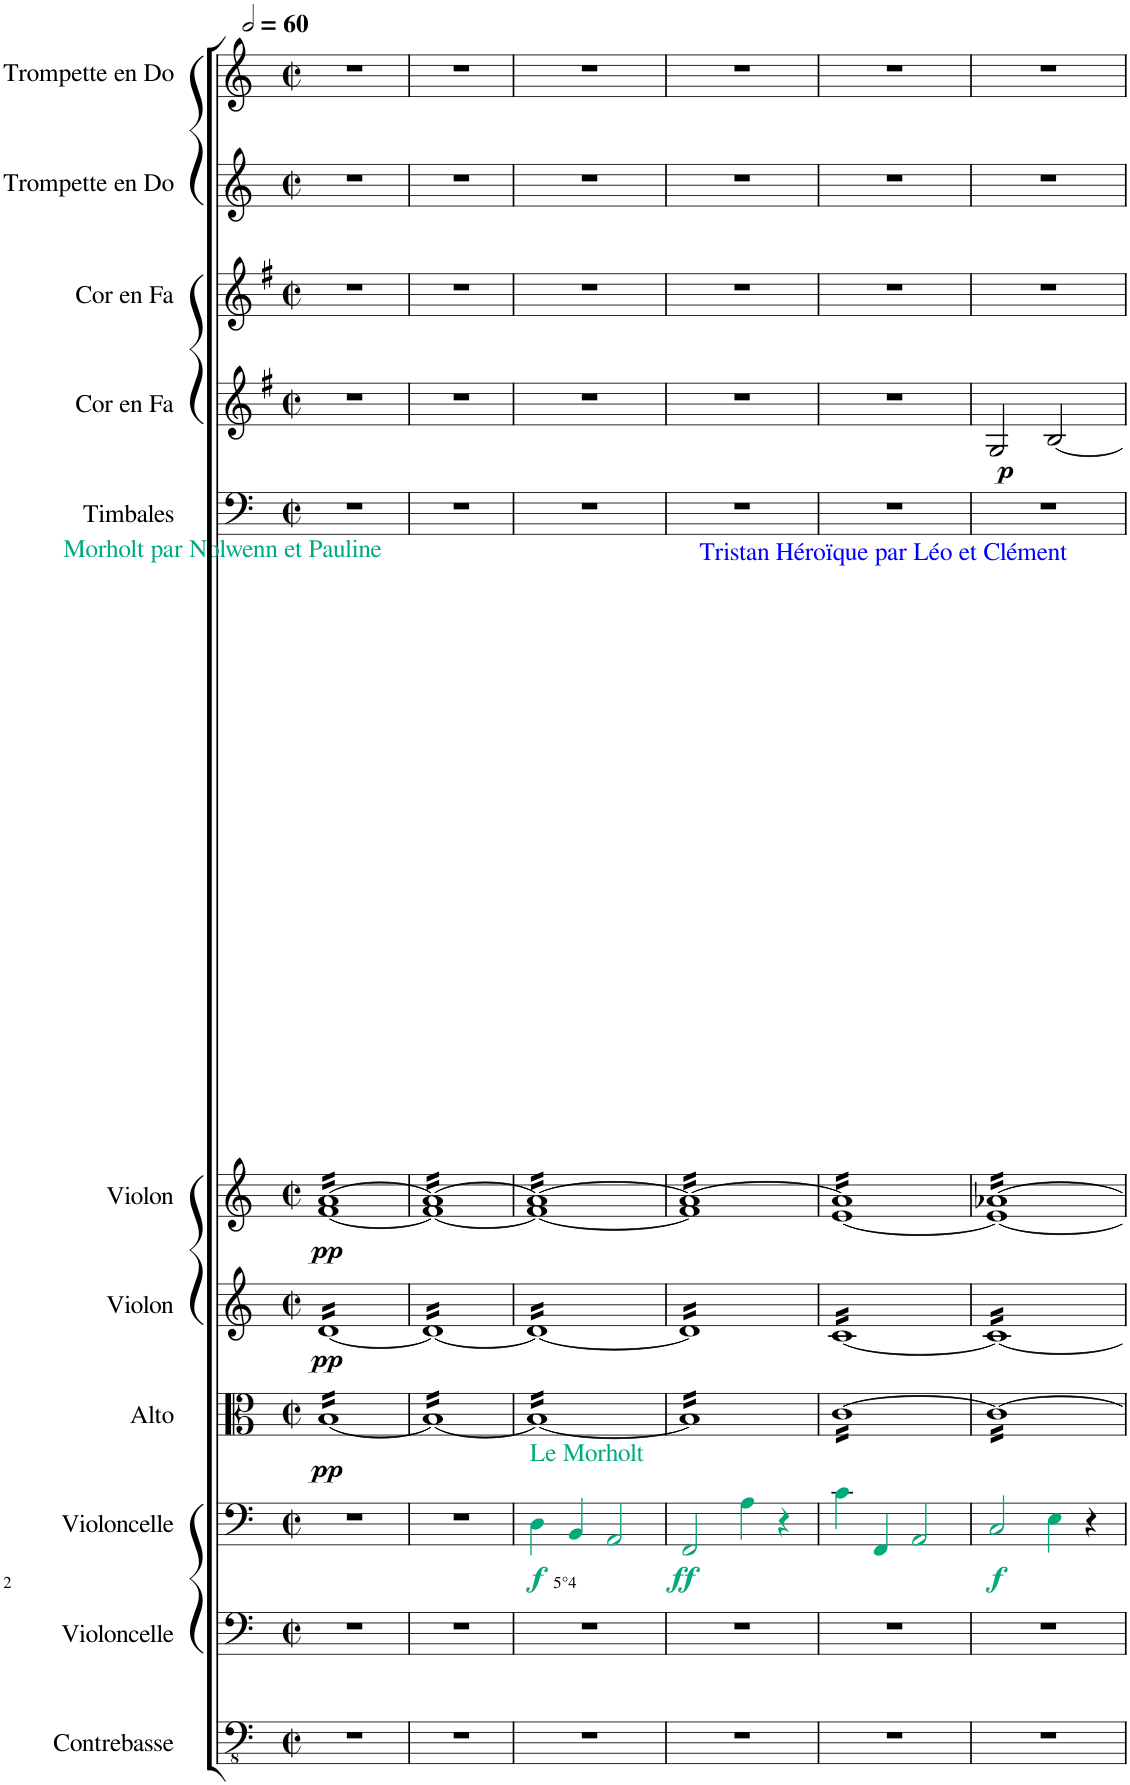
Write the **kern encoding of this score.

**kern	**kern	**kern	**dynam	**kern	**dynam	**kern	**dynam	**kern	**dynam	**kern	**kern	**dynam	**kern	**kern	**kern
*part11	*part10	*part9	*part9	*part8	*part8	*part7	*part7	*part6	*part6	*part5	*part4	*part4	*part3	*part2	*part1
*staff11	*staff10	*staff9	*staff9	*staff8	*staff8	*staff7	*staff7	*staff6	*staff6	*staff5	*staff4	*staff4	*staff3	*staff2	*staff1
*I"Contrebasse	*I"Violoncelle	*I"Violoncelle	*	*I"Alto	*	*I"Violon	*	*I"Violon	*	*I"Timbales	*I"Cor en Fa	*	*I"Cor en Fa	*I"Trompette en Do	*I"Trompette en Do
*I'Cb.	*I'Vlc.	*I'Vlc.	*	*I'Alt.	*	*I'Vln.	*	*I'Vln.	*	*I'Timb.	*I'Cor Fa	*	*I'Cor Fa	*I'Tromp. Do	*I'Tromp. Do
*clefFv4	*clefF4	*clefF4	*	*clefC3	*	*clefG2	*	*clefG2	*	*clefF4	*clefG2	*	*clefG2	*clefG2	*clefG2
*	*	*	*	*	*	*	*	*	*	*	*Trd4c7	*	*Trd4c7	*Trd1c2	*Trd1c2
*k[]	*k[]	*k[]	*	*k[]	*	*k[]	*	*k[]	*	*k[]	*k[f#]	*	*k[f#]	*k[]	*k[]
*M2/2	*M2/2	*M2/2	*	*M2/2	*	*M2/2	*	*M2/2	*	*M2/2	*M2/2	*	*M2/2	*M2/2	*M2/2
*met(c|)	*met(c|)	*met(c|)	*	*met(c|)	*	*met(c|)	*	*met(c|)	*	*met(c|)	*met(c|)	*	*met(c|)	*met(c|)	*met(c|)
*MM120	*MM120	*MM120	*	*MM120	*	*MM120	*	*MM120	*	*MM120	*MM120	*	*MM120	*MM120	*MM120
=1	=1	=1	=1	=1	=1	=1	=1	=1	=1	=1	=1	=1	=1	=1	=1
*	*	*	*	*	*	*	*	*^	*	*	*	*	*	*	*
!	!	!	!	!	!	!	!	!LO:TX:a:color=#00AA7F:t=Morholt par Nolwenn et Pauline	!	!	!	!	!	!	!	!
!	!	!	!	!	!	!	!	!LO:TX:a:color=#0000FF:t=Tristan Héroïque par Léo et Clément	!	!	!	!	!	!	!	!
!	!	!	!	!	!LO:DY:b	!	!LO:DY:b	!	!	!LO:DY:b	!	!	!	!	!	!
*	*	*	*	*tremolo	*	*	*	*	*	*	*	*	*	*	*	*
*	*	*	*	*	*	*tremolo	*	*	*	*	*	*	*	*	*	*
*	*	*	*	*	*	*	*	*tremolo	*	*	*	*	*	*	*	*
1r	1r	1r	.	[16BLL	pp	[16dLL	pp	[16aLL	[1f	pp	1r	1r	.	1r	1r	1r
.	.	.	.	16B	.	16d	.	16a	.	.	.	.	.	.	.	.
.	.	.	.	16B	.	16d	.	16a	.	.	.	.	.	.	.	.
.	.	.	.	16B	.	16d	.	16a	.	.	.	.	.	.	.	.
.	.	.	.	16B	.	16d	.	16a	.	.	.	.	.	.	.	.
.	.	.	.	16B	.	16d	.	16a	.	.	.	.	.	.	.	.
.	.	.	.	16B	.	16d	.	16a	.	.	.	.	.	.	.	.
.	.	.	.	16B	.	16d	.	16a	.	.	.	.	.	.	.	.
.	.	.	.	16B	.	16d	.	16a	.	.	.	.	.	.	.	.
.	.	.	.	16B	.	16d	.	16a	.	.	.	.	.	.	.	.
.	.	.	.	16B	.	16d	.	16a	.	.	.	.	.	.	.	.
.	.	.	.	16B	.	16d	.	16a	.	.	.	.	.	.	.	.
.	.	.	.	16B	.	16d	.	16a	.	.	.	.	.	.	.	.
.	.	.	.	16B	.	16d	.	16a	.	.	.	.	.	.	.	.
.	.	.	.	16B	.	16d	.	16a	.	.	.	.	.	.	.	.
.	.	.	.	16BJJ	.	16dJJ	.	16aJJ	.	.	.	.	.	.	.	.
=2	=2	=2	=2	=2	=2	=2	=2	=2	=2	=2	=2	=2	=2	=2	=2	=2
1r	1r	1r	.	16BLL	.	16dLL	.	16aLL	1f_	.	1r	1r	.	1r	1r	1r
.	.	.	.	16B	.	16d	.	16a	.	.	.	.	.	.	.	.
.	.	.	.	16B	.	16d	.	16a	.	.	.	.	.	.	.	.
.	.	.	.	16B	.	16d	.	16a	.	.	.	.	.	.	.	.
.	.	.	.	16B	.	16d	.	16a	.	.	.	.	.	.	.	.
.	.	.	.	16B	.	16d	.	16a	.	.	.	.	.	.	.	.
.	.	.	.	16B	.	16d	.	16a	.	.	.	.	.	.	.	.
.	.	.	.	16B	.	16d	.	16a	.	.	.	.	.	.	.	.
.	.	.	.	16B	.	16d	.	16a	.	.	.	.	.	.	.	.
.	.	.	.	16B	.	16d	.	16a	.	.	.	.	.	.	.	.
.	.	.	.	16B	.	16d	.	16a	.	.	.	.	.	.	.	.
.	.	.	.	16B	.	16d	.	16a	.	.	.	.	.	.	.	.
.	.	.	.	16B	.	16d	.	16a	.	.	.	.	.	.	.	.
.	.	.	.	16B	.	16d	.	16a	.	.	.	.	.	.	.	.
.	.	.	.	16B	.	16d	.	16a	.	.	.	.	.	.	.	.
.	.	.	.	16BJJ	.	16dJJ	.	16aJJ	.	.	.	.	.	.	.	.
=3	=3	=3	=3	=3	=3	=3	=3	=3	=3	=3	=3	=3	=3	=3	=3	=3
!	!	!LO:TX:a:color=#00AA7F:t=Le Morholt	!	!	!	!	!	!	!	!	!	!	!	!	!	!
!	!	!	!LO:DY:b	!	!	!	!	!	!	!	!	!	!	!	!	!
1r	1r	4Di\	f	16BLL	.	16dLL	.	16aLL	1f_	.	1r	1r	.	1r	1r	1r
.	.	.	.	16B	.	16d	.	16a	.	.	.	.	.	.	.	.
.	.	.	.	16B	.	16d	.	16a	.	.	.	.	.	.	.	.
.	.	.	.	16B	.	16d	.	16a	.	.	.	.	.	.	.	.
.	.	4BBi/	.	16B	.	16d	.	16a	.	.	.	.	.	.	.	.
.	.	.	.	16B	.	16d	.	16a	.	.	.	.	.	.	.	.
.	.	.	.	16B	.	16d	.	16a	.	.	.	.	.	.	.	.
.	.	.	.	16B	.	16d	.	16a	.	.	.	.	.	.	.	.
.	.	2AAi/	.	16B	.	16d	.	16a	.	.	.	.	.	.	.	.
.	.	.	.	16B	.	16d	.	16a	.	.	.	.	.	.	.	.
.	.	.	.	16B	.	16d	.	16a	.	.	.	.	.	.	.	.
.	.	.	.	16B	.	16d	.	16a	.	.	.	.	.	.	.	.
.	.	.	.	16B	.	16d	.	16a	.	.	.	.	.	.	.	.
.	.	.	.	16B	.	16d	.	16a	.	.	.	.	.	.	.	.
.	.	.	.	16B	.	16d	.	16a	.	.	.	.	.	.	.	.
.	.	.	.	16BJJ	.	16dJJ	.	16aJJ	.	.	.	.	.	.	.	.
=4	=4	=4	=4	=4	=4	=4	=4	=4	=4	=4	=4	=4	=4	=4	=4	=4
!	!	!	!LO:DY:b	!	!	!	!	!	!	!	!	!	!	!	!	!
1r	1r	2FFi/	ff	16B]LL	.	16d]LL	.	16aLL	1f]	.	1r	1r	.	1r	1r	1r
.	.	.	.	16B	.	16d	.	16a	.	.	.	.	.	.	.	.
.	.	.	.	16B	.	16d	.	16a	.	.	.	.	.	.	.	.
.	.	.	.	16B	.	16d	.	16a	.	.	.	.	.	.	.	.
.	.	.	.	16B	.	16d	.	16a	.	.	.	.	.	.	.	.
.	.	.	.	16B	.	16d	.	16a	.	.	.	.	.	.	.	.
.	.	.	.	16B	.	16d	.	16a	.	.	.	.	.	.	.	.
.	.	.	.	16B	.	16d	.	16a	.	.	.	.	.	.	.	.
.	.	4Ai\	.	16B	.	16d	.	16a	.	.	.	.	.	.	.	.
.	.	.	.	16B	.	16d	.	16a	.	.	.	.	.	.	.	.
.	.	.	.	16B	.	16d	.	16a	.	.	.	.	.	.	.	.
.	.	.	.	16B	.	16d	.	16a	.	.	.	.	.	.	.	.
.	.	4r	.	16B	.	16d	.	16a	.	.	.	.	.	.	.	.
.	.	.	.	16B	.	16d	.	16a	.	.	.	.	.	.	.	.
.	.	.	.	16B	.	16d	.	16a	.	.	.	.	.	.	.	.
.	.	.	.	16BJJ	.	16dJJ	.	16aJJ	.	.	.	.	.	.	.	.
=5	=5	=5	=5	=5	=5	=5	=5	=5	=5	=5	=5	=5	=5	=5	=5	=5
1r	1r	4ci\	.	[16cLL	.	[16cLL	.	16a]LL	[1e	.	1r	1r	.	1r	1r	1r
.	.	.	.	16c	.	16c	.	16a	.	.	.	.	.	.	.	.
.	.	.	.	16c	.	16c	.	16a	.	.	.	.	.	.	.	.
.	.	.	.	16c	.	16c	.	16a	.	.	.	.	.	.	.	.
.	.	4FFi/	.	16c	.	16c	.	16a	.	.	.	.	.	.	.	.
.	.	.	.	16c	.	16c	.	16a	.	.	.	.	.	.	.	.
.	.	.	.	16c	.	16c	.	16a	.	.	.	.	.	.	.	.
.	.	.	.	16c	.	16c	.	16a	.	.	.	.	.	.	.	.
.	.	2AAi/	.	16c	.	16c	.	16a	.	.	.	.	.	.	.	.
.	.	.	.	16c	.	16c	.	16a	.	.	.	.	.	.	.	.
.	.	.	.	16c	.	16c	.	16a	.	.	.	.	.	.	.	.
.	.	.	.	16c	.	16c	.	16a	.	.	.	.	.	.	.	.
.	.	.	.	16c	.	16c	.	16a	.	.	.	.	.	.	.	.
.	.	.	.	16c	.	16c	.	16a	.	.	.	.	.	.	.	.
.	.	.	.	16c	.	16c	.	16a	.	.	.	.	.	.	.	.
.	.	.	.	16cJJ	.	16cJJ	.	16aJJ	.	.	.	.	.	.	.	.
=6	=6	=6	=6	=6	=6	=6	=6	=6	=6	=6	=6	=6	=6	=6	=6	=6
!	!	!	!LO:DY:b	!	!	!	!	!	!	!	!	!	!LO:DY:b	!	!	!
1r	1r	2Ci/	f	16cLL	.	16cLL	.	[16a-XLL	1e_	.	1r	2G/	p	1r	1r	1r
.	.	.	.	16c	.	16c	.	16a-X	.	.	.	.	.	.	.	.
.	.	.	.	16c	.	16c	.	16a-X	.	.	.	.	.	.	.	.
.	.	.	.	16c	.	16c	.	16a-X	.	.	.	.	.	.	.	.
.	.	.	.	16c	.	16c	.	16a-X	.	.	.	.	.	.	.	.
.	.	.	.	16c	.	16c	.	16a-X	.	.	.	.	.	.	.	.
.	.	.	.	16c	.	16c	.	16a-X	.	.	.	.	.	.	.	.
.	.	.	.	16c	.	16c	.	16a-X	.	.	.	.	.	.	.	.
.	.	4Ei\	.	16c	.	16c	.	16a-X	.	.	.	[2B/	.	.	.	.
.	.	.	.	16c	.	16c	.	16a-X	.	.	.	.	.	.	.	.
.	.	.	.	16c	.	16c	.	16a-X	.	.	.	.	.	.	.	.
.	.	.	.	16c	.	16c	.	16a-X	.	.	.	.	.	.	.	.
.	.	4r	.	16c	.	16c	.	16a-X	.	.	.	.	.	.	.	.
.	.	.	.	16c	.	16c	.	16a-X	.	.	.	.	.	.	.	.
.	.	.	.	16c	.	16c	.	16a-X	.	.	.	.	.	.	.	.
.	.	.	.	16cJJ	.	16cJJ	.	16a-XJJ	.	.	.	.	.	.	.	.
*	*	*	*	*	*	*	*	*Xtremolo	*	*	*	*	*	*	*	*
*	*	*	*	*	*	*Xtremolo	*	*	*	*	*	*	*	*	*	*
*	*	*	*	*Xtremolo	*	*	*	*	*	*	*	*	*	*	*	*
*	*	*	*	*	*	*	*	*v	*v	*	*	*	*	*	*	*
=	=	=	=	=	=	=	=	=	=	=	=	=	=	=	=
*-	*-	*-	*-	*-	*-	*-	*-	*-	*-	*-	*-	*-	*-	*-	*-
